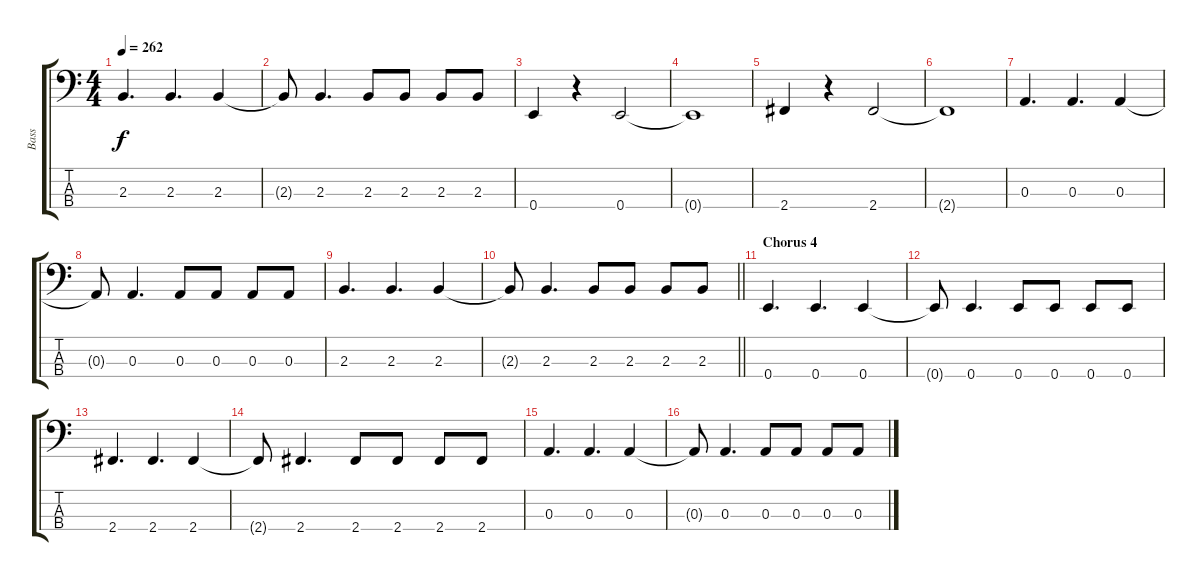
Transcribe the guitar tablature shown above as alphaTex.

\track ("Bass" "Bass") {instrument electricbassfinger}
\staff {score tabs}
\tuning (G2 D2 A1 E1) {hide}
\ts (4 4)
\tempo 262
\clef f4
\ks c
2.3.4{d dy f} 2.3.4{d} 2.3.4 |
2.3{t}.8 2.3.4{d} 2.3.8 2.3.8 2.3.8 2.3.8 |
0.4.4 r.4 0.4.2 |
0.4{t}.1 |
2.4.4 r.4 2.4.2 |
2.4{t}.1 |
0.3.4{d} 0.3.4{d} 0.3.4 |
0.3{t}.8 0.3.4{d} 0.3.8 0.3.8 0.3.8 0.3.8 |
2.3.4{d} 2.3.4{d} 2.3.4 |
\barLineRight lightlight
2.3{t}.8 2.3.4{d} 2.3.8 2.3.8 2.3.8 2.3.8 |
\section ("" "Chorus 4")
0.4.4{d} 0.4.4{d} 0.4.4 |
0.4{t}.8 0.4.4{d} 0.4.8 0.4.8 0.4.8 0.4.8 |
2.4.4{d} 2.4.4{d} 2.4.4 |
2.4{t}.8 2.4.4{d} 2.4.8 2.4.8 2.4.8 2.4.8 |
0.3.4{d} 0.3.4{d} 0.3.4 |
0.3{t}.8 0.3.4{d} 0.3.8 0.3.8 0.3.8 0.3.8
